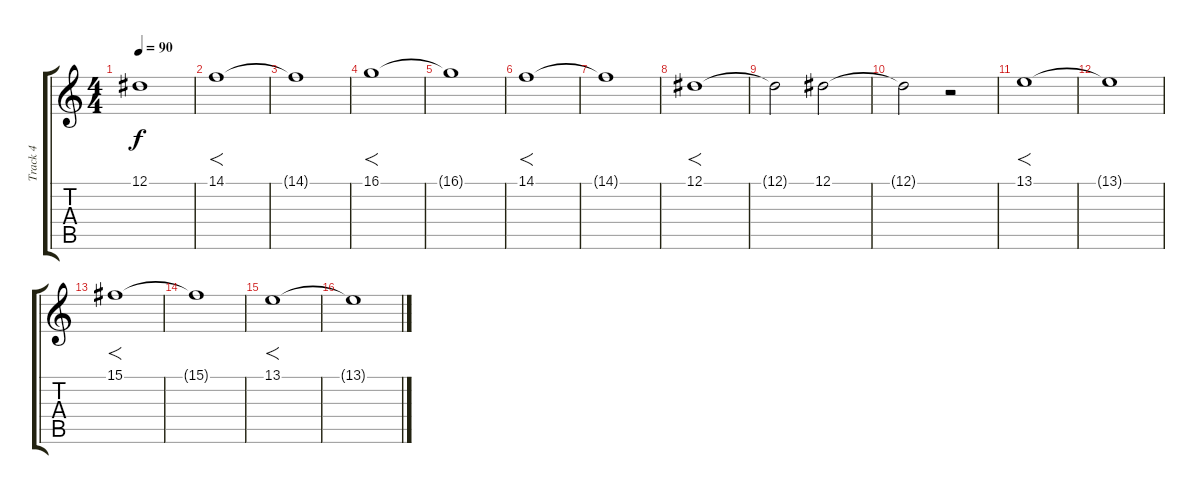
\track ("Track 4" "Track 4") {instrument voiceoohs}
\staff {score tabs}
\tuning (Eb4 Bb3 Gb3 Db3 Ab2 Eb2) {hide}
\ts (4 4)
\tempo 90
\clef g2
\ks c
12.1{t}.1{dy f} |
14.1.1{f} |
14.1{t}.1 |
16.1.1{f} |
16.1{t}.1 |
14.1.1{f} |
14.1{t}.1 |
12.1.1{f} |
12.1{t}.2 12.1.2 |
12.1{t}.2 r.2 |
13.1.1{f} |
13.1{t}.1 |
15.1.1{f} |
15.1{t}.1 |
13.1.1{f} |
13.1{t}.1
